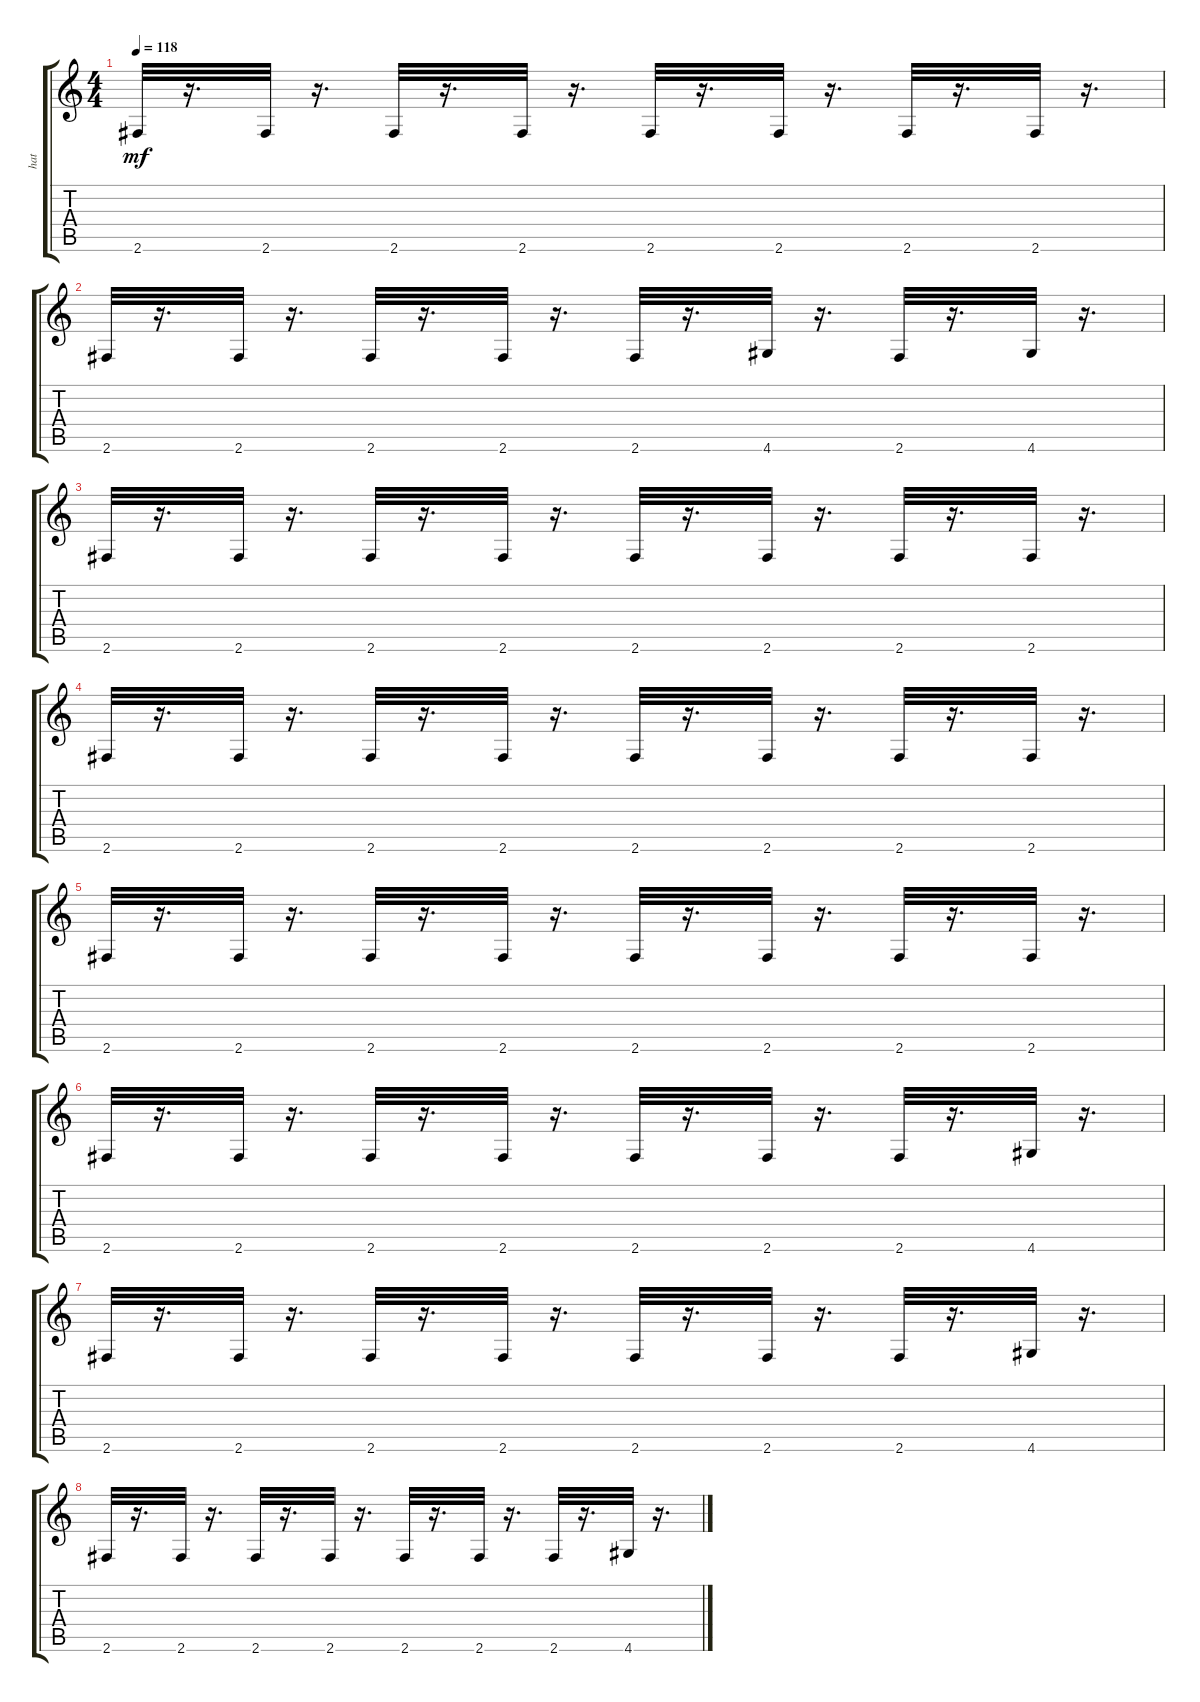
\track ("hat" "hat") {instrument acousticguitarsteel}
\staff {score tabs}
\tuning (E4 B3 G3 D3 A2 E2) {hide}
\ts (4 4)
\tempo 118
\clef g2
\ks c
2.6.32{dy mf} r.16{d} 2.6.32 r.16{d} 2.6.32 r.16{d} 2.6.32 r.16{d} 2.6.32 r.16{d} 2.6.32 r.16{d} 2.6.32 r.16{d} 2.6.32 r.16{d} |
2.6.32 r.16{d} 2.6.32 r.16{d} 2.6.32 r.16{d} 2.6.32 r.16{d} 2.6.32 r.16{d} 4.6.32 r.16{d} 2.6.32 r.16{d} 4.6.32 r.16{d} |
2.6.32 r.16{d} 2.6.32 r.16{d} 2.6.32 r.16{d} 2.6.32 r.16{d} 2.6.32 r.16{d} 2.6.32 r.16{d} 2.6.32 r.16{d} 2.6.32 r.16{d} |
2.6.32 r.16{d} 2.6.32 r.16{d} 2.6.32 r.16{d} 2.6.32 r.16{d} 2.6.32 r.16{d} 2.6.32 r.16{d} 2.6.32 r.16{d} 2.6.32 r.16{d} |
2.6.32 r.16{d} 2.6.32 r.16{d} 2.6.32 r.16{d} 2.6.32 r.16{d} 2.6.32 r.16{d} 2.6.32 r.16{d} 2.6.32 r.16{d} 2.6.32 r.16{d} |
2.6.32 r.16{d} 2.6.32 r.16{d} 2.6.32 r.16{d} 2.6.32 r.16{d} 2.6.32 r.16{d} 2.6.32 r.16{d} 2.6.32 r.16{d} 4.6.32 r.16{d} |
2.6.32 r.16{d} 2.6.32 r.16{d} 2.6.32 r.16{d} 2.6.32 r.16{d} 2.6.32 r.16{d} 2.6.32 r.16{d} 2.6.32 r.16{d} 4.6.32 r.16{d} |
2.6.32 r.16{d} 2.6.32 r.16{d} 2.6.32 r.16{d} 2.6.32 r.16{d} 2.6.32 r.16{d} 2.6.32 r.16{d} 2.6.32 r.16{d} 4.6.32 r.16{d}
